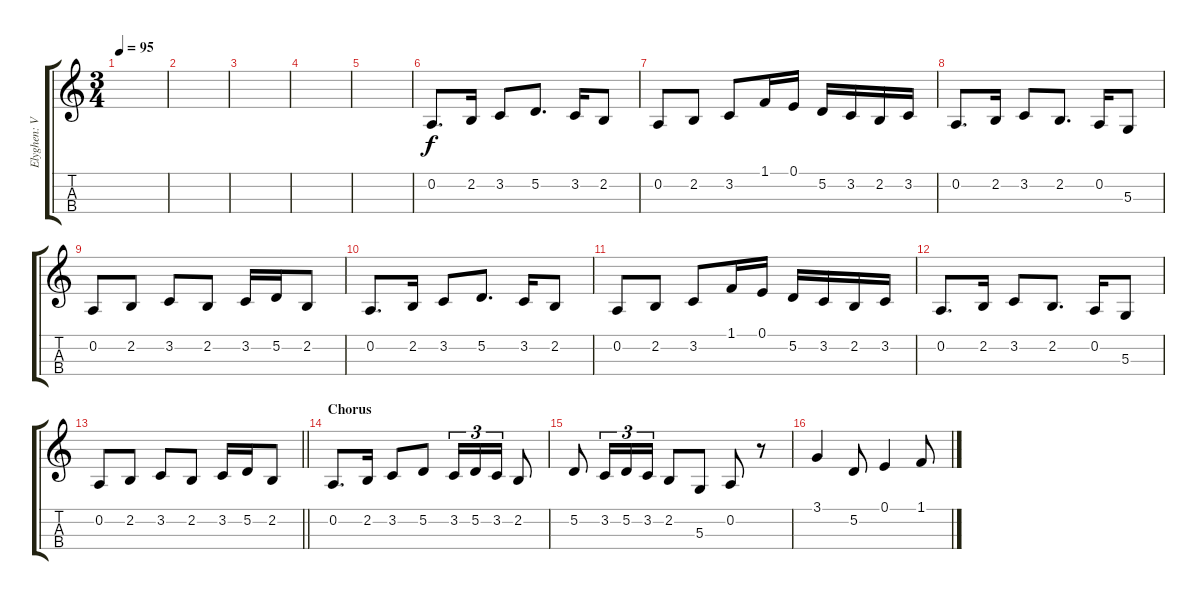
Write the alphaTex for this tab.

\track ("Elyghen: Violin" "Elyghen: V") {instrument violin}
\staff {score tabs}
\tuning (E4 A3 D3 G2) {hide}
\ts (3 4)
\tempo 95
\clef g2
\ks c
|
|
|
|
|
0.2.8{d} 2.2.16 3.2.8 5.2.8{d} 3.2.16 2.2.8 |
0.2.8 2.2.8 3.2.8 1.1.16 0.1.16 5.2.16 3.2.16 2.2.16 3.2.16 |
0.2.8{d} 2.2.16 3.2.8 2.2.8{d} 0.2.16 5.3.8 |
0.2.8 2.2.8 3.2.8 2.2.8 3.2.16 5.2.16 2.2.8 |
0.2.8{d} 2.2.16 3.2.8 5.2.8{d} 3.2.16 2.2.8 |
0.2.8 2.2.8 3.2.8 1.1.16 0.1.16 5.2.16 3.2.16 2.2.16 3.2.16 |
0.2.8{d} 2.2.16 3.2.8 2.2.8{d} 0.2.16 5.3.8 |
\barLineRight lightlight
0.2.8 2.2.8 3.2.8 2.2.8 3.2.16 5.2.16 2.2.8 |
\section ("" "Chorus")
0.2.8{d} 2.2.16 3.2.8 5.2.8 3.2.16{tu (3 2)} 5.2.16{tu (3 2)} 3.2.16{tu (3 2)} 2.2.8 |
5.2.8 3.2.16{tu (3 2)} 5.2.16{tu (3 2)} 3.2.16{tu (3 2)} 2.2.8 5.3.8 0.2.8 r.8 |
3.1.4 5.2.8 0.1.4 1.1.8
